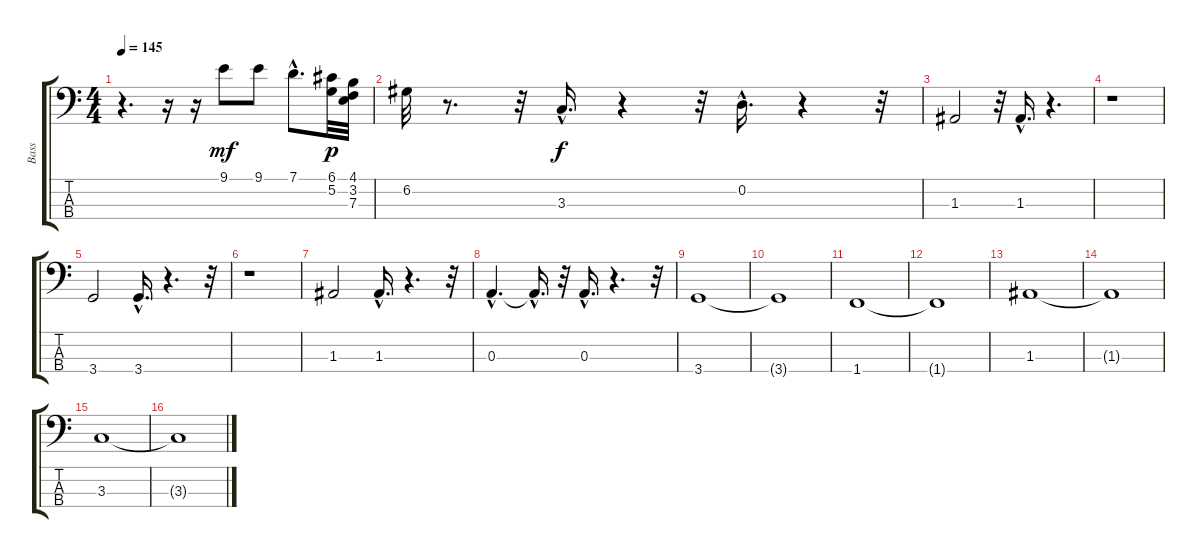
\track ("Bass" "Bass") {instrument electricbassfinger}
\staff {score tabs}
\tuning (G2 D2 A1 E1) {hide}
\ts (4 4)
\tempo 145
\clef f4
\ks c
r.4{d dy f} r.16 r.16 9.1.8{dy mf} 9.1.8 7.1{hac}.8{d} (6.1 5.2).32{dy p} (4.1 3.2 7.3).32 |
6.2.32 r.8{d} r.32 3.3{hac}.16{d dy f} r.4 r.32 0.2{hac}.16{d} r.4 r.32 |
1.3.2 r.32 1.3{hac}.16{d} r.4{d} |
r.1 |
3.4.2 3.4{hac}.16{d} r.4{d} r.32 |
r.1 |
1.3.2 1.3{hac}.16{d} r.4{d} r.32 |
0.3{hac}.4{d} 0.3{hac t}.16{d} r.32 0.3{hac}.16{d} r.4{d} r.32 |
3.4.1 |
3.4{t}.1 |
1.4.1 |
1.4{t}.1 |
1.3.1 |
1.3{t}.1 |
3.3.1 |
3.3{t}.1
